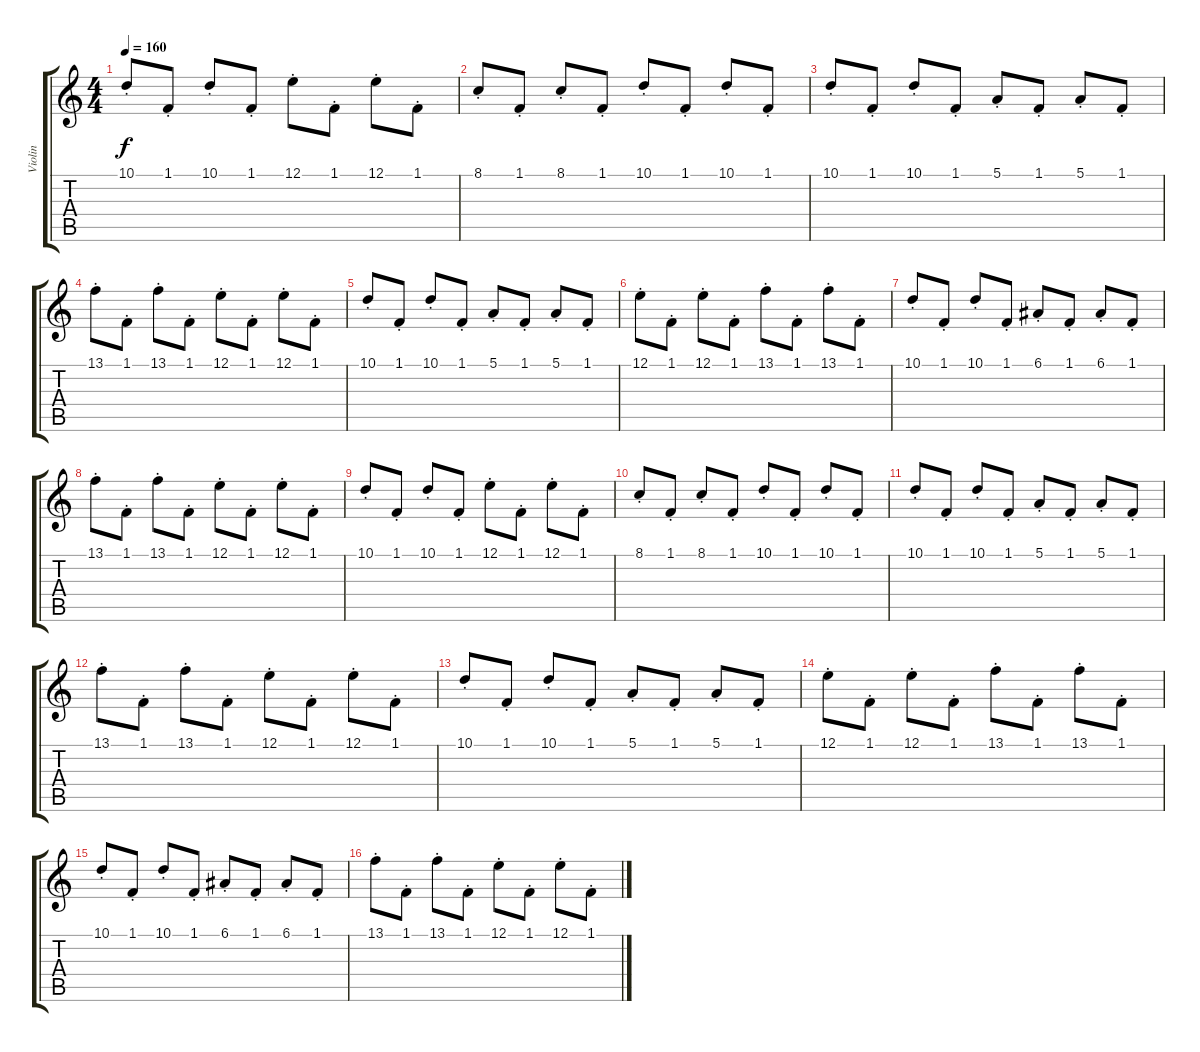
\track ("Violin" "Violin") {instrument violin}
\staff {score tabs}
\tuning (E4 B3 G3 D3 A2 E2) {hide}
\ts (4 4)
\tempo 160
\clef g2
\ks c
10.1{st}.8{dy f} 1.1{st}.8 10.1{st}.8 1.1{st}.8 12.1{st}.8 1.1{st}.8 12.1{st}.8 1.1{st}.8 |
8.1{st}.8 1.1{st}.8 8.1{st}.8 1.1{st}.8 10.1{st}.8 1.1{st}.8 10.1{st}.8 1.1{st}.8 |
10.1{st}.8 1.1{st}.8 10.1{st}.8 1.1{st}.8 5.1{st}.8 1.1{st}.8 5.1{st}.8 1.1{st}.8 |
13.1{st}.8 1.1{st}.8 13.1{st}.8 1.1{st}.8 12.1{st}.8 1.1{st}.8 12.1{st}.8 1.1{st}.8 |
10.1{st}.8 1.1{st}.8 10.1{st}.8 1.1{st}.8 5.1{st}.8 1.1{st}.8 5.1{st}.8 1.1{st}.8 |
12.1{st}.8 1.1{st}.8 12.1{st}.8 1.1{st}.8 13.1{st}.8 1.1{st}.8 13.1{st}.8 1.1{st}.8 |
10.1{st}.8 1.1{st}.8 10.1{st}.8 1.1{st}.8 6.1{st}.8 1.1{st}.8 6.1{st}.8 1.1{st}.8 |
13.1{st}.8 1.1{st}.8 13.1{st}.8 1.1{st}.8 12.1{st}.8 1.1{st}.8 12.1{st}.8 1.1{st}.8 |
10.1{st}.8 1.1{st}.8 10.1{st}.8 1.1{st}.8 12.1{st}.8 1.1{st}.8 12.1{st}.8 1.1{st}.8 |
8.1{st}.8 1.1{st}.8 8.1{st}.8 1.1{st}.8 10.1{st}.8 1.1{st}.8 10.1{st}.8 1.1{st}.8 |
10.1{st}.8 1.1{st}.8 10.1{st}.8 1.1{st}.8 5.1{st}.8 1.1{st}.8 5.1{st}.8 1.1{st}.8 |
13.1{st}.8 1.1{st}.8 13.1{st}.8 1.1{st}.8 12.1{st}.8 1.1{st}.8 12.1{st}.8 1.1{st}.8 |
10.1{st}.8 1.1{st}.8 10.1{st}.8 1.1{st}.8 5.1{st}.8 1.1{st}.8 5.1{st}.8 1.1{st}.8 |
12.1{st}.8 1.1{st}.8 12.1{st}.8 1.1{st}.8 13.1{st}.8 1.1{st}.8 13.1{st}.8 1.1{st}.8 |
10.1{st}.8 1.1{st}.8 10.1{st}.8 1.1{st}.8 6.1{st}.8 1.1{st}.8 6.1{st}.8 1.1{st}.8 |
13.1{st}.8 1.1{st}.8 13.1{st}.8 1.1{st}.8 12.1{st}.8 1.1{st}.8 12.1{st}.8 1.1{st}.8
